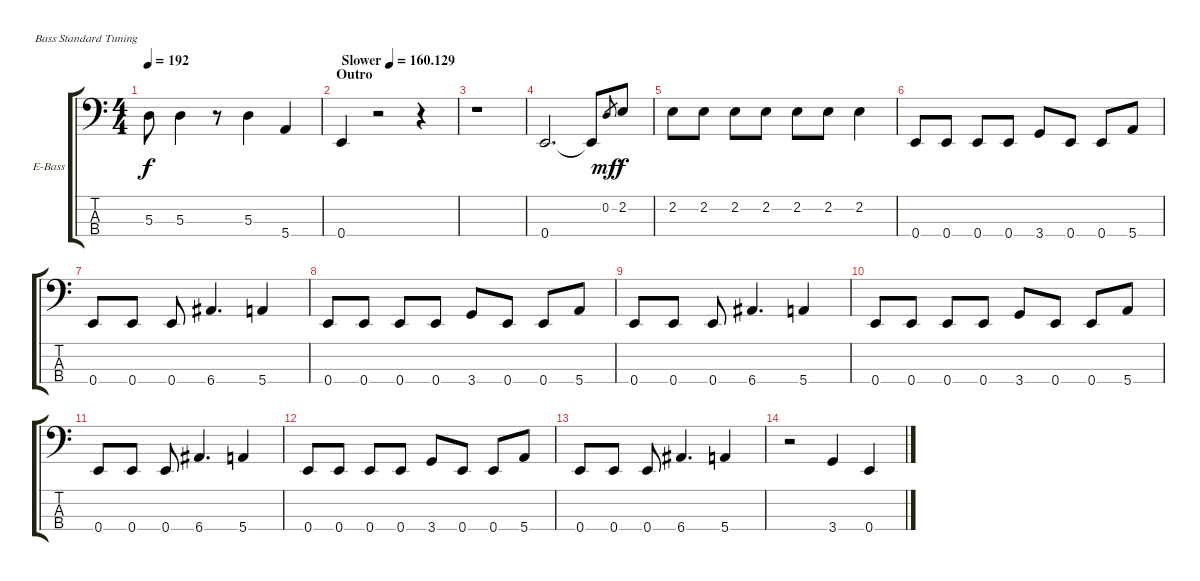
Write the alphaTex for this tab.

\bracketExtendMode groupsimilarinstruments
\firstSystemTrackNameOrientation horizontal
\otherSystemsTrackNameOrientation horizontal
\track ("Bass" "E-Bass") {instrument electricbassfinger}
\staff {score tabs}
\tuning (G2 D2 A1 E1)
\ts (4 4)
\tempo 192
\clef f4
\ks c
5.3.8{dy f} 5.3.4 r.8 5.3.4 5.4.4 |
\section ("" "Outro")
\tempo (160.129 "Slower")
0.4.4 r.2 r.4 |
r.1 |
0.4.2{d} 0.4{t}.8 0.2.8{gr dy mf} 2.2.8{dy f} |
2.2.8 2.2.8 2.2.8 2.2.8 2.2.8 2.2.8 2.2.4 |
0.4.8 0.4.8 0.4.8 0.4.8 3.4.8 0.4.8 0.4.8 5.4.8 |
0.4.8 0.4.8 0.4.8 6.4.4{d} 5.4.4 |
0.4.8 0.4.8 0.4.8 0.4.8 3.4.8 0.4.8 0.4.8 5.4.8 |
0.4.8 0.4.8 0.4.8 6.4.4{d} 5.4.4 |
0.4.8 0.4.8 0.4.8 0.4.8 3.4.8 0.4.8 0.4.8 5.4.8 |
0.4.8 0.4.8 0.4.8 6.4.4{d} 5.4.4 |
0.4.8 0.4.8 0.4.8 0.4.8 3.4.8 0.4.8 0.4.8 5.4.8 |
0.4.8 0.4.8 0.4.8 6.4.4{d} 5.4.4 |
r.2 3.4.4 0.4.4
